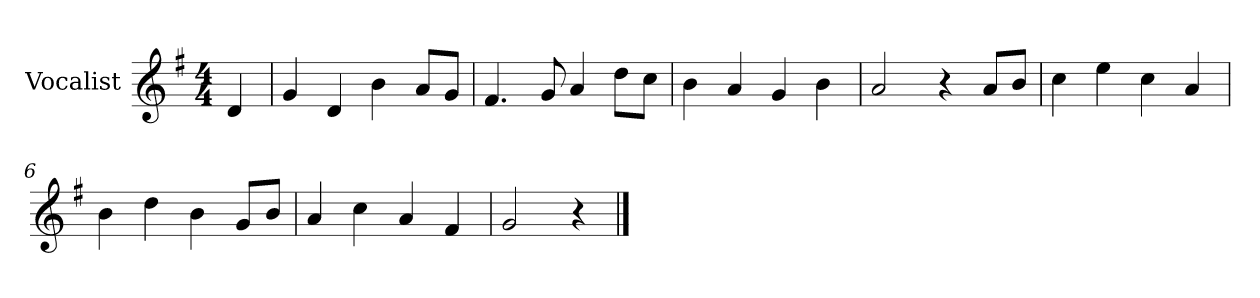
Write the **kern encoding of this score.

**kern
*part1
*staff1
*I"Vocalist
*k[f#]
*G:
*M4/4
=
4d
=1
4g
4d
4b
8aL
8gJ
=2
4.f#
8g
4a
8ddL
8ccJ
=3
4b
4a
4g
4b
=4
2a
4r
8aL
8bJ
=5
4cc
4ee
4cc
4a
=6
4b
4dd
4b
8gL
8bJ
=7
4a
4cc
4a
4f#
=8
2g
4r
==
*-
